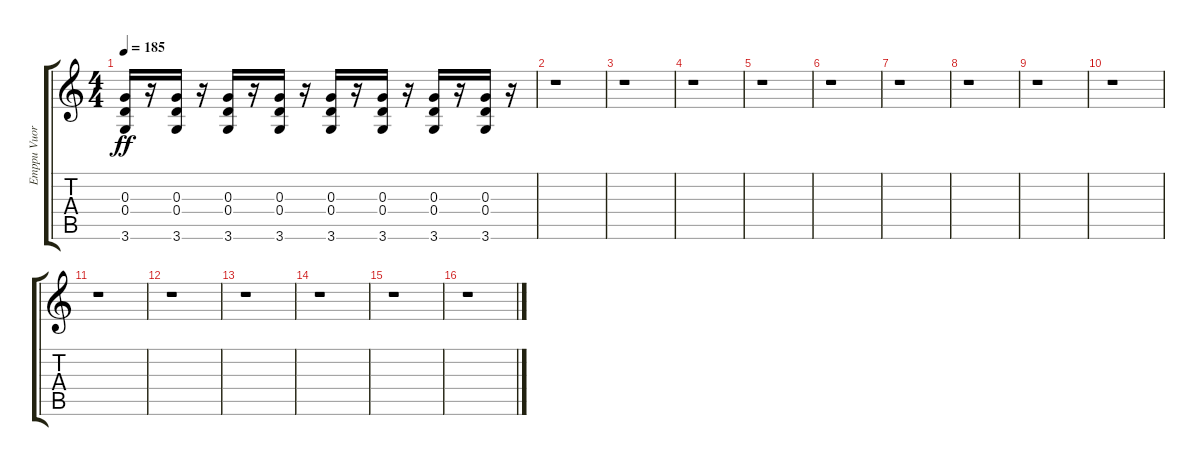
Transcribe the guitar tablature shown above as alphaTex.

\track ("Emppu Vuorinen" "Emppu Vuor") {instrument distortionguitar}
\staff {score tabs}
\tuning (E4 B3 G3 D3 A2 E2) {hide}
\ts (4 4)
\tempo 185
\clef g2
\ks c
(0.3 0.4 3.6).16{dy ff} r.16 (0.3 0.4 3.6).16 r.16 (0.3 0.4 3.6).16 r.16 (0.3 0.4 3.6).16 r.16 (0.3 0.4 3.6).16 r.16 (0.3 0.4 3.6).16 r.16 (0.3 0.4 3.6).16 r.16 (0.3 0.4 3.6).16 r.16 |
r.1 |
r.1 |
r.1 |
r.1 |
r.1 |
r.1 |
r.1 |
r.1 |
r.1 |
r.1 |
r.1 |
r.1 |
r.1 |
r.1 |
r.1
